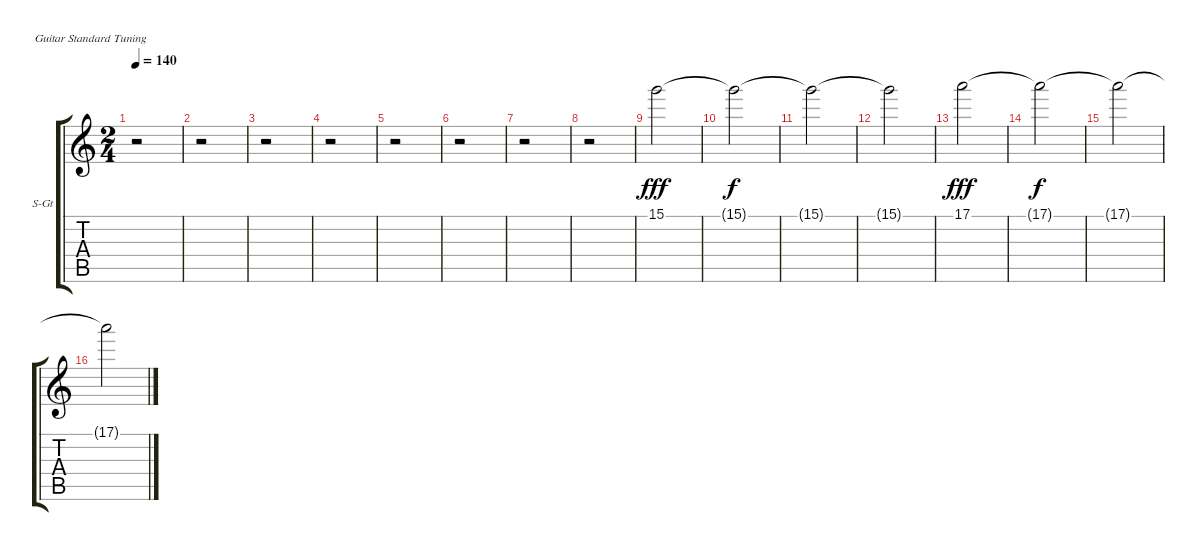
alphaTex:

\bracketExtendMode groupsimilarinstruments
\firstSystemTrackNameOrientation horizontal
\otherSystemsTrackNameOrientation horizontal
\track ("Синтезатор" "S-Gt") {instrument stringensemble1}
\staff {score tabs}
\tuning (E4 B3 G3 D3 A2 E2)
\displaytranspose 12
\ts (2 4)
\tempo 140
\clef g2
\ks c
r.2{dy f} |
r.2 |
r.2 |
r.2 |
r.2 |
r.2 |
r.2 |
r.2 |
15.1.2{dy fff} |
15.1{t}.2{dy f} |
15.1{t}.2 |
15.1{t}.2 |
17.1.2{dy fff} |
17.1{t}.2{dy f} |
17.1{t}.2 |
17.1{t}.2
